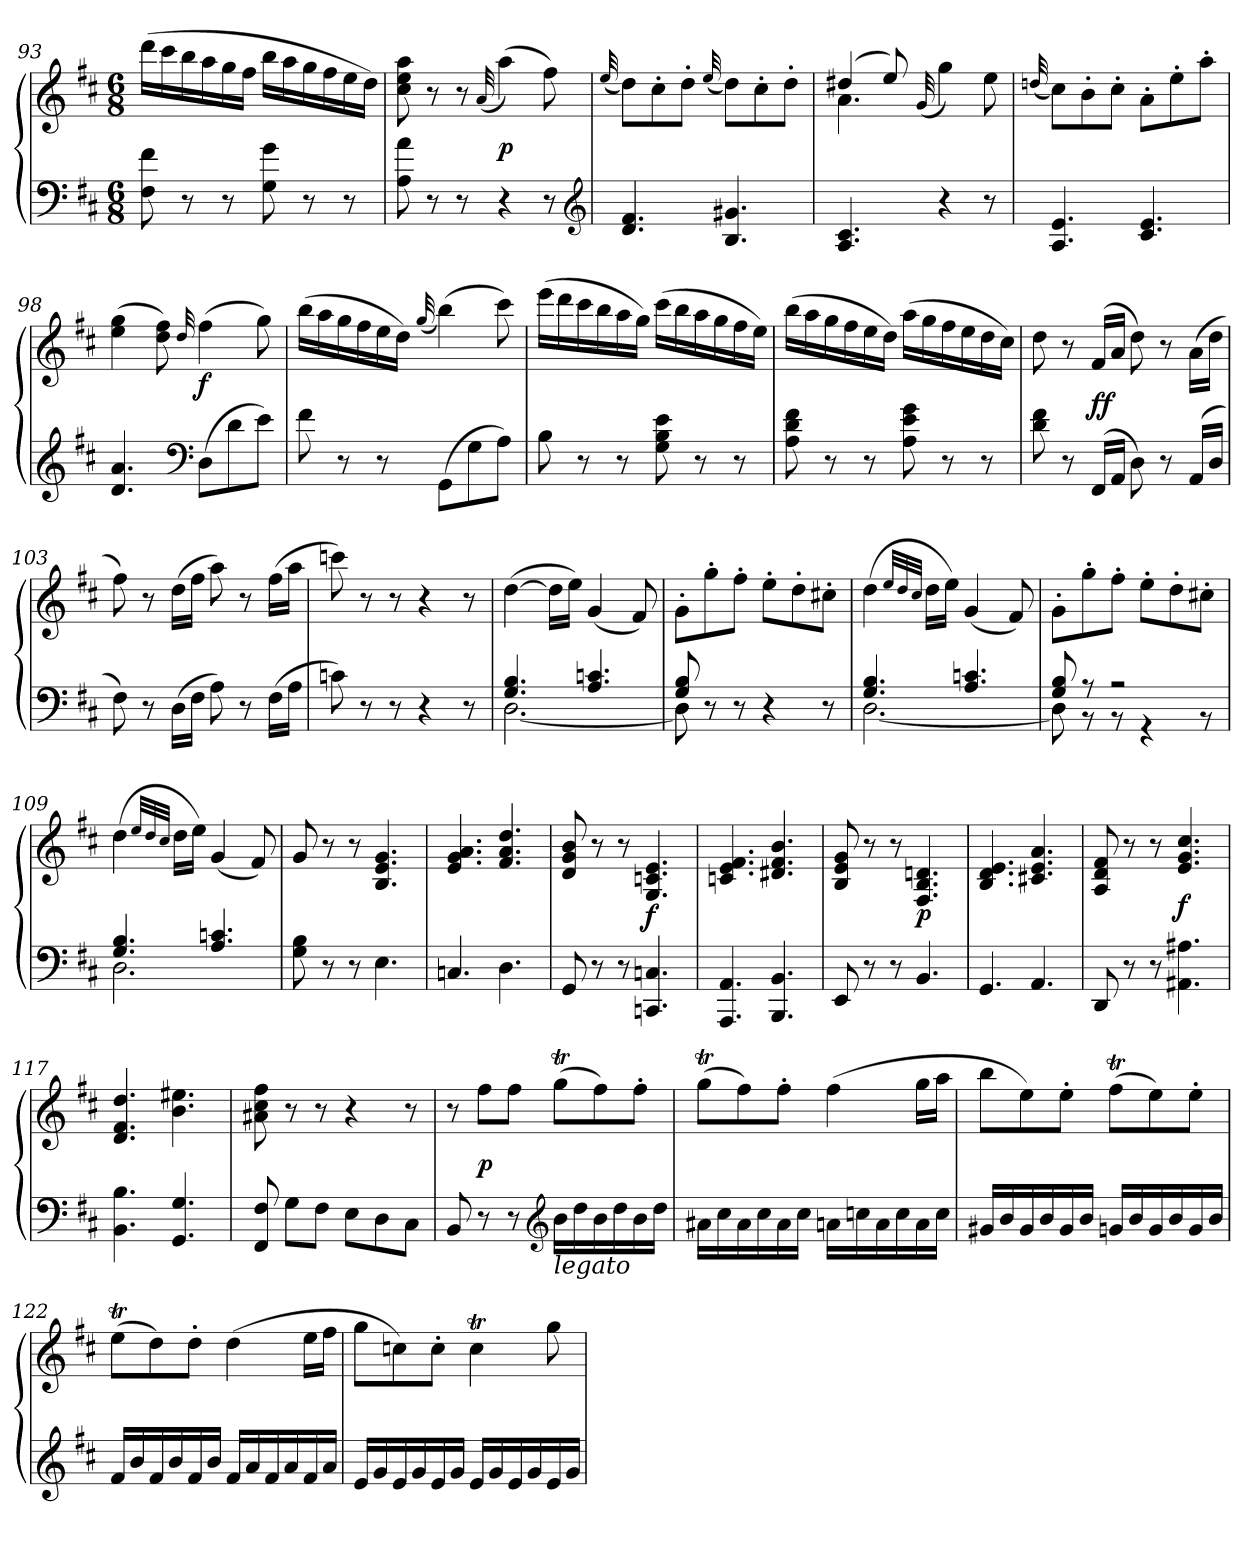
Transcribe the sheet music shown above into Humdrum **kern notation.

**kern	**kern	**dynam
*part1	*part1	*part1
*staff2	*staff1	*staff1/2
*clefF4	*clefG2	*
*k[f#c#]	*k[f#c#]	*
*D:	*D:	*
*M6/8	*M6/8	*
=93	=93	=93
8F# 8f#	(16dddLL	.
.	16ccc#	.
8r	16bb	.
.	16aa	.
8r	16gg	.
.	16ff#JJ	.
8G 8g	16bbLL	.
.	16aa	.
8r	16gg	.
.	16ff#	.
8r	16ee	.
.	16ddJJ)	.
=94	=94	=94
8A 8a	8cc# 8ee 8aa	.
8r	8r	.
8r	8r	.
.	(32qqa/	.
4r	(4aa)	p
8r	8ff#)	.
*clefG2	*	*
=95	=95	=95
.	(32qqee/	.
4.d 4.f#	8ddL)	.
.	8cc#'	.
.	8dd'J	.
.	(32qqee/	.
4.B 4.g#X	8ddL)	.
.	8cc#'	.
.	8dd'J	.
=96	=96	=96
*	*^	*
4.A 4.c#	(4dd#X	4.a	.
.	8ee)	.	.
.	.	(32qqg/	.
4r	4.ryy	4gg)	.
8r	.	8ee	.
*	*v	*v	*
=97	=97	=97
.	(32qqddn/	.
4.A 4.e	8cc#L)	.
.	8b'	.
.	8cc#'J	.
4.c# 4.e	8a'L	.
.	8ee'	.
.	8aa'J	.
=98	=98	=98
4.d 4.a	(4ee 4gg	.
.	8dd 8ff#)	.
*clefF4	*	*
.	32qqdd/	.
(8DL	(4ff#	f
8d	.	.
8eJ)	8gg)	.
=99	=99	=99
8f#	(16bbLL	.
.	16aa	.
8r	16gg	.
.	16ff#	.
8r	16ee	.
.	16ddJJ)	.
.	(32qqgg/	.
(8GGL	(4bb)	.
8G	.	.
8AJ)	8ccc#)	.
=100	=100	=100
8B	(16eeeLL	.
.	16ddd	.
8r	16ccc#	.
.	16bb	.
8r	16aa	.
.	16ggJJ)	.
8G 8B 8e	(16ccc#LL	.
.	16bb	.
8r	16aa	.
.	16gg	.
8r	16ff#	.
.	16eeJJ)	.
=101	=101	=101
8A 8d 8f#	(16bbLL	.
.	16aa	.
8r	16gg	.
.	16ff#	.
8r	16ee	.
.	16ddJJ)	.
8A 8e 8g	(16aaLL	.
.	16gg	.
8r	16ff#	.
.	16ee	.
8r	16dd	.
.	16cc#JJ)	.
=102	=102	=102
8d 8f#	8dd	.
8r	8r	.
(>16FF#LL	(>16f#LL	ff
16AAJJ	16aJJ	.
8D)	8dd)	.
8r	8r	.
(>16AALL	(16aLL	.
16DJJ	16ddJJ	.
=103	=103	=103
8F#)	8ff#)	.
8r	8r	.
(16DLL	(16ddLL	.
16F#JJ	16ff#JJ	.
8A)	8aa)	.
8r	8r	.
(16F#LL	(16ff#LL	.
16AJJ	16aaJJ	.
=104	=104	=104
8cn)	8cccn)	.
8r	8r	.
8r	8r	.
4r	4r	.
8r	8r	.
=105	=105	=105
*^	*	*
4.G 4.B	[2.D	([4dd	.
.	.	16ddLL]	.
.	.	16eeJJ)	.
4.A 4.cn	.	(4g	.
.	.	8f#)	.
=106	=106	=106	=106
8G 8B	8D]	8g'L	.
8ryy	8r	8gg'	.
2ryy	8r	8ff#'J	.
.	4r	8ee'L	.
.	.	8dd'	.
.	8r	8cc#X'J	.
=107	=107	=107	=107
4.G 4.B	[2.D	(4dd	.
.	.	32qee/LLL	.
.	.	32qdd/	.
.	.	32qcc#/JJJ	.
.	.	16ddLL	.
.	.	16eeJJ)	.
4.A 4.cn	.	(4g	.
.	.	8f#)	.
=108	=108	=108	=108
8G 8B	8D]	8g'L	.
8r	8r	8gg'	.
2r	8r	8ff#'J	.
.	4r	8ee'L	.
.	.	8dd'	.
.	8r	8cc#X'J	.
=109	=109	=109	=109
4.G 4.B	2.D	(4dd	.
.	.	32qee/LLL	.
.	.	32qdd/	.
.	.	32qcc#/JJJ	.
.	.	16ddLL	.
.	.	16eeJJ)	.
4.A 4.cn	.	(4g	.
.	.	8f#)	.
*v	*v	*	*
=110	=110	=110
8G 8B	8g	.
8r	8r	.
8r	8r	.
4.E	4.B 4.e 4.g	.
=111	=111	=111
4.Cn	4.e 4.g 4.a	.
4.D	4.f# 4.a 4.dd	.
=112	=112	=112
8GG	8d 8g 8b	.
8r	8r	.
8r	8r	.
4.CCn 4.Cn	4.G 4.cn 4.e	f
=113	=113	=113
4.AAA 4.AA	4.cn 4.e 4.f#	.
4.BBB 4.BB	4.d#X 4.f# 4.b	.
=114	=114	=114
8EE	8B 8e 8g	.
8r	8r	.
8r	8r	.
4.BB	4.F# 4.B 4.dn	p
=115	=115	=115
4.GG	4.B 4.d 4.e	.
4.AA	4.c#X 4.e 4.a	.
=116	=116	=116
8DD	8A 8d 8f#	.
8r	8r	.
8r	8r	.
4.AA#X 4.A#X	4.e 4.g 4.cc#	f
=117	=117	=117
4.BB 4.B	4.d 4.f# 4.dd	.
4.GG 4.G	4.b 4.ee#X	.
=118	=118	=118
8FF# 8F#	8a#X 8cc# 8ff#	.
8GL	8r	.
8F#J	8r	.
8EL	4r	.
8D	.	.
8C#J	8r	.
=119	=119	=119
8BB	8r	.
8r	8ff#L	p
8r	8ff#J	.
*clefG2	*	*
!LO:TX:b:i:t=legato	!	!
16bLL	(8ggTL	.
16dd	.	.
16b	8ff#)	.
16dd	.	.
16b	8ff#'J	.
16ddJJ	.	.
=120	=120	=120
16a#XLL	(8ggTL	.
16cc#	.	.
16a#	8ff#)	.
16cc#	.	.
16a#	8ff#'J	.
16cc#JJ	.	.
16anLL	(4ff#	.
16ccn	.	.
16a	.	.
16cc	.	.
16a	16ggLL	.
16ccJJ	16aaJJ	.
=121	=121	=121
16g#XLL	8bbL	.
16b	.	.
16g#	8ee)	.
16b	.	.
16g#	8ee'J	.
16bJJ	.	.
16gnLL	(8ff#tL	.
16b	.	.
16g	8ee)	.
16b	.	.
16g	8ee'J	.
16bJJ	.	.
=122	=122	=122
16f#LL	(8eeTL	.
16b	.	.
16f#	8dd)	.
16b	.	.
16f#	8dd'J	.
16bJJ	.	.
16f#LL	(4dd	.
16a	.	.
16f#	.	.
16a	.	.
16f#	16eeLL	.
16aJJ	16ff#JJ	.
=123	=123	=123
16eLL	8ggL	.
16g	.	.
16e	8ccn)	.
16g	.	.
16e	8cc'J	.
16gJJ	.	.
16eLL	4ccT	.
16g	.	.
16e	.	.
16g	.	.
16e	8gg	.
16gJJ	.	.
=	=	=
*-	*-	*-
